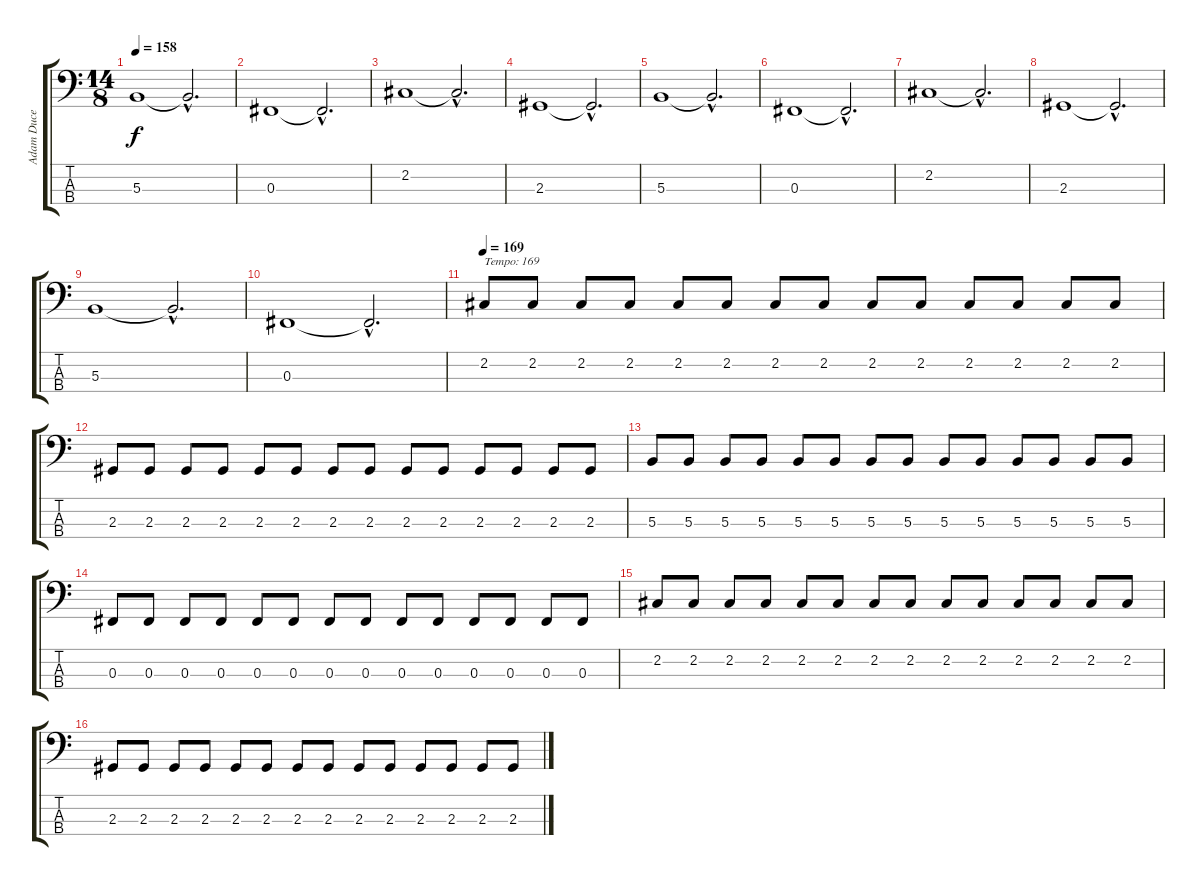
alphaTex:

\track ("Adam Duce" "Adam Duce") {instrument synthbass2}
\staff {score tabs}
\tuning (E2 B1 Gb1 B0) {hide}
\ts (14 8)
\tempo 158
\clef f4
\ks c
5.3.1{dy f} 5.3{hac t}.2{d} |
0.3.1 0.3{hac t}.2{d} |
2.2.1 2.2{hac t}.2{d} |
2.3.1 2.3{hac t}.2{d} |
5.3.1 5.3{hac t}.2{d} |
0.3.1 0.3{hac t}.2{d} |
2.2.1 2.2{hac t}.2{d} |
2.3.1 2.3{hac t}.2{d} |
5.3.1 5.3{hac t}.2{d} |
0.3.1 0.3{hac t}.2{d} |
\tempo 169
2.2.8{txt "Tempo: 169" volume 13} 2.2.8 2.2.8 2.2.8 2.2.8 2.2.8 2.2.8 2.2.8 2.2.8 2.2.8 2.2.8 2.2.8 2.2.8 2.2.8 |
2.3.8 2.3.8 2.3.8 2.3.8 2.3.8 2.3.8 2.3.8 2.3.8 2.3.8 2.3.8 2.3.8 2.3.8 2.3.8 2.3.8 |
5.3.8 5.3.8 5.3.8 5.3.8 5.3.8 5.3.8 5.3.8 5.3.8 5.3.8 5.3.8 5.3.8 5.3.8 5.3.8 5.3.8 |
0.3.8 0.3.8 0.3.8 0.3.8 0.3.8 0.3.8 0.3.8 0.3.8 0.3.8 0.3.8 0.3.8 0.3.8 0.3.8 0.3.8 |
2.2.8 2.2.8 2.2.8 2.2.8 2.2.8 2.2.8 2.2.8 2.2.8 2.2.8 2.2.8 2.2.8 2.2.8 2.2.8 2.2.8 |
2.3.8 2.3.8 2.3.8 2.3.8 2.3.8 2.3.8 2.3.8 2.3.8 2.3.8 2.3.8 2.3.8 2.3.8 2.3.8 2.3.8
